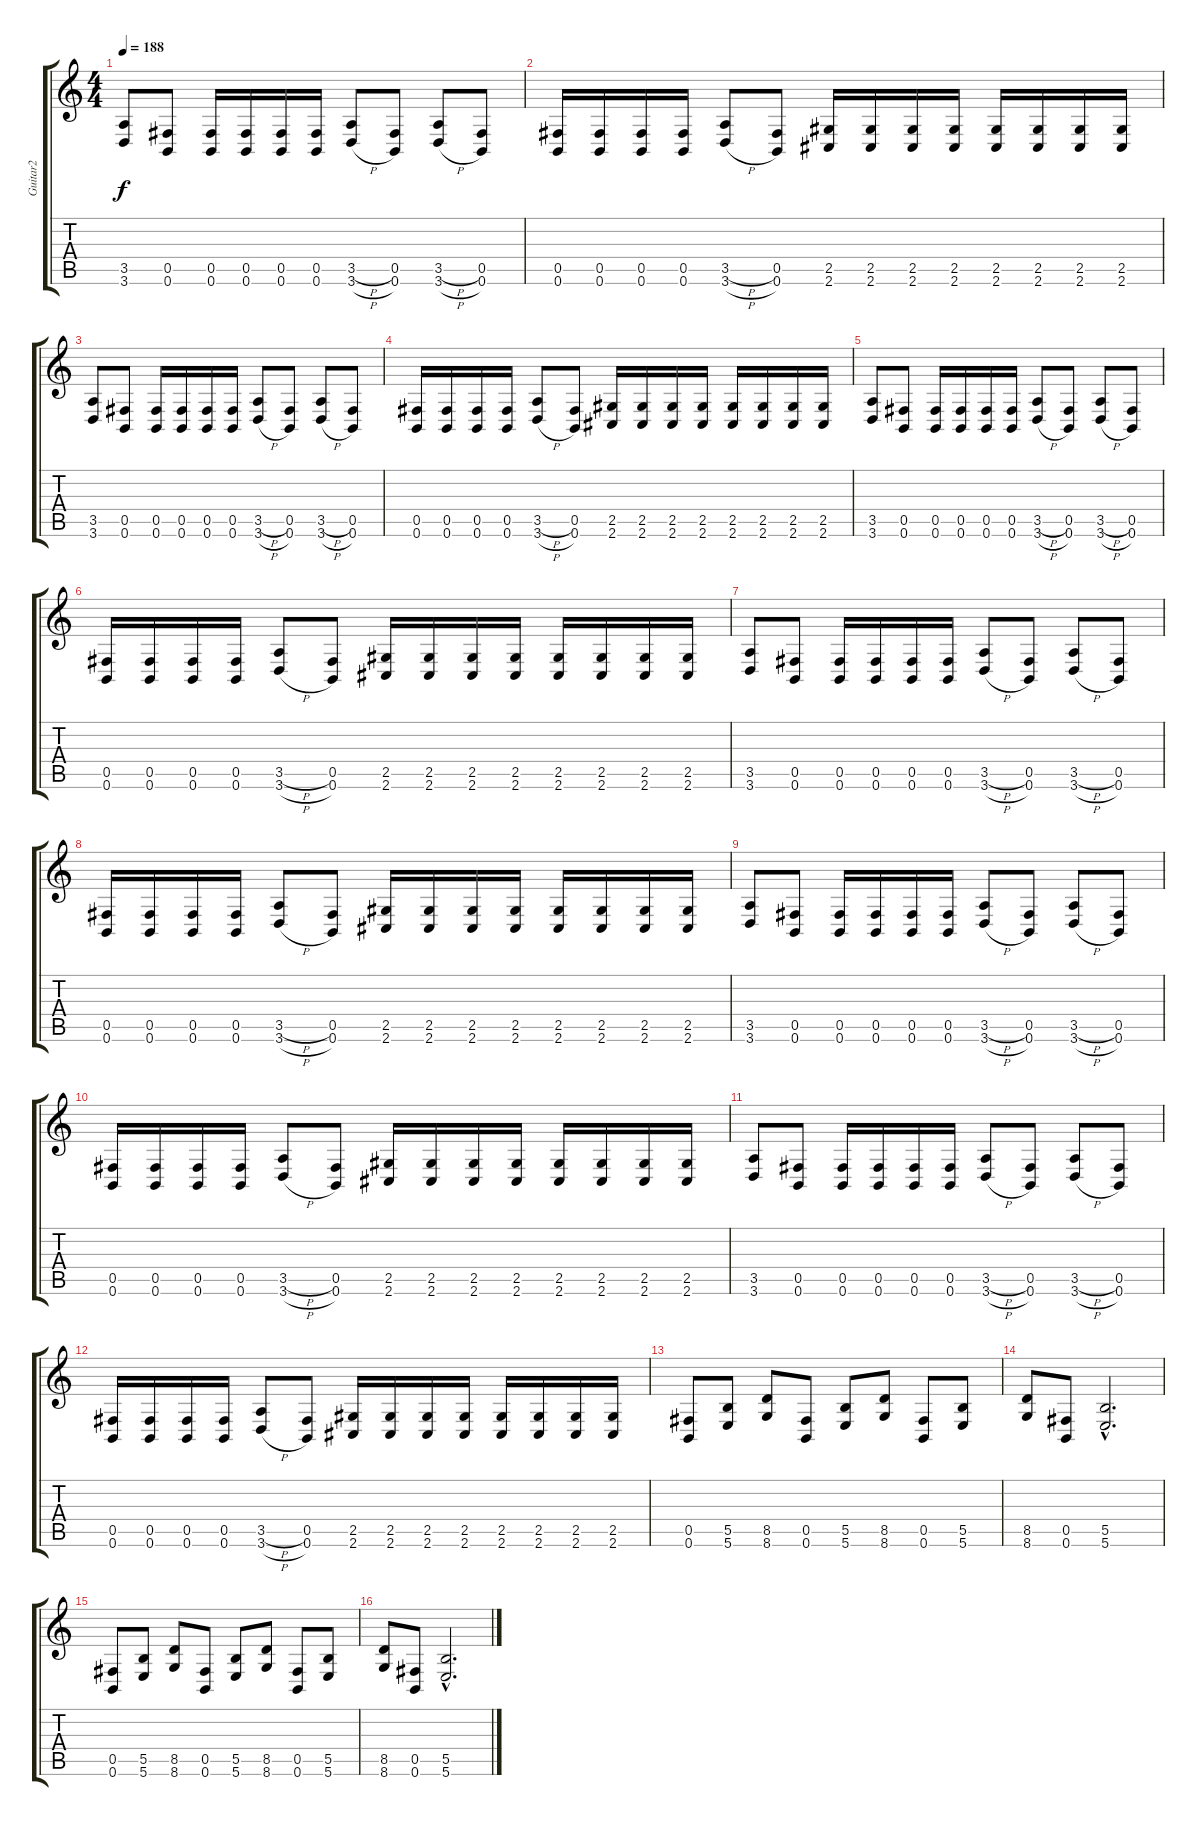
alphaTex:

\track ("Guitar2" "Guitar2") {instrument distortionguitar}
\staff {score tabs}
\tuning (Db4 Ab3 E3 B2 Gb2 B1) {hide}
\ts (4 4)
\tempo 188
\clef g2
\ks c
(3.5 3.6).8{dy f} (0.5 0.6).8 (0.5 0.6).16 (0.5 0.6).16 (0.5 0.6).16 (0.5 0.6).16 (3.5{h} 3.6{h}).8 (0.5 0.6).8 (3.5{h} 3.6{h}).8 (0.5 0.6).8 |
(0.5 0.6).16 (0.5 0.6).16 (0.5 0.6).16 (0.5 0.6).16 (3.5{h} 3.6{h}).8 (0.5 0.6).8 (2.5 2.6).16 (2.5 2.6).16 (2.5 2.6).16 (2.5 2.6).16 (2.5 2.6).16 (2.5 2.6).16 (2.5 2.6).16 (2.5 2.6).16 |
(3.5 3.6).8 (0.5 0.6).8 (0.5 0.6).16 (0.5 0.6).16 (0.5 0.6).16 (0.5 0.6).16 (3.5{h} 3.6{h}).8 (0.5 0.6).8 (3.5{h} 3.6{h}).8 (0.5 0.6).8 |
(0.5 0.6).16 (0.5 0.6).16 (0.5 0.6).16 (0.5 0.6).16 (3.5{h} 3.6{h}).8 (0.5 0.6).8 (2.5 2.6).16 (2.5 2.6).16 (2.5 2.6).16 (2.5 2.6).16 (2.5 2.6).16 (2.5 2.6).16 (2.5 2.6).16 (2.5 2.6).16 |
(3.5 3.6).8 (0.5 0.6).8 (0.5 0.6).16 (0.5 0.6).16 (0.5 0.6).16 (0.5 0.6).16 (3.5{h} 3.6{h}).8 (0.5 0.6).8 (3.5{h} 3.6{h}).8 (0.5 0.6).8 |
(0.5 0.6).16 (0.5 0.6).16 (0.5 0.6).16 (0.5 0.6).16 (3.5{h} 3.6{h}).8 (0.5 0.6).8 (2.5 2.6).16 (2.5 2.6).16 (2.5 2.6).16 (2.5 2.6).16 (2.5 2.6).16 (2.5 2.6).16 (2.5 2.6).16 (2.5 2.6).16 |
(3.5 3.6).8 (0.5 0.6).8 (0.5 0.6).16 (0.5 0.6).16 (0.5 0.6).16 (0.5 0.6).16 (3.5{h} 3.6{h}).8 (0.5 0.6).8 (3.5{h} 3.6{h}).8 (0.5 0.6).8 |
(0.5 0.6).16 (0.5 0.6).16 (0.5 0.6).16 (0.5 0.6).16 (3.5{h} 3.6{h}).8 (0.5 0.6).8 (2.5 2.6).16 (2.5 2.6).16 (2.5 2.6).16 (2.5 2.6).16 (2.5 2.6).16 (2.5 2.6).16 (2.5 2.6).16 (2.5 2.6).16 |
(3.5 3.6).8 (0.5 0.6).8 (0.5 0.6).16 (0.5 0.6).16 (0.5 0.6).16 (0.5 0.6).16 (3.5{h} 3.6{h}).8 (0.5 0.6).8 (3.5{h} 3.6{h}).8 (0.5 0.6).8 |
(0.5 0.6).16 (0.5 0.6).16 (0.5 0.6).16 (0.5 0.6).16 (3.5{h} 3.6{h}).8 (0.5 0.6).8 (2.5 2.6).16 (2.5 2.6).16 (2.5 2.6).16 (2.5 2.6).16 (2.5 2.6).16 (2.5 2.6).16 (2.5 2.6).16 (2.5 2.6).16 |
(3.5 3.6).8 (0.5 0.6).8 (0.5 0.6).16 (0.5 0.6).16 (0.5 0.6).16 (0.5 0.6).16 (3.5{h} 3.6{h}).8 (0.5 0.6).8 (3.5{h} 3.6{h}).8 (0.5 0.6).8 |
(0.5 0.6).16 (0.5 0.6).16 (0.5 0.6).16 (0.5 0.6).16 (3.5{h} 3.6{h}).8 (0.5 0.6).8 (2.5 2.6).16 (2.5 2.6).16 (2.5 2.6).16 (2.5 2.6).16 (2.5 2.6).16 (2.5 2.6).16 (2.5 2.6).16 (2.5 2.6).16 |
(0.5 0.6).8 (5.5 5.6).8 (8.5 8.6).8 (0.5 0.6).8 (5.5 5.6).8 (8.5 8.6).8 (0.5 0.6).8 (5.5 5.6).8 |
(8.5 8.6).8 (0.5 0.6).8 (5.5{hac} 5.6{hac}).2{d} |
(0.5 0.6).8 (5.5 5.6).8 (8.5 8.6).8 (0.5 0.6).8 (5.5 5.6).8 (8.5 8.6).8 (0.5 0.6).8 (5.5 5.6).8 |
(8.5 8.6).8 (0.5 0.6).8 (5.5{hac} 5.6{hac}).2{d}
